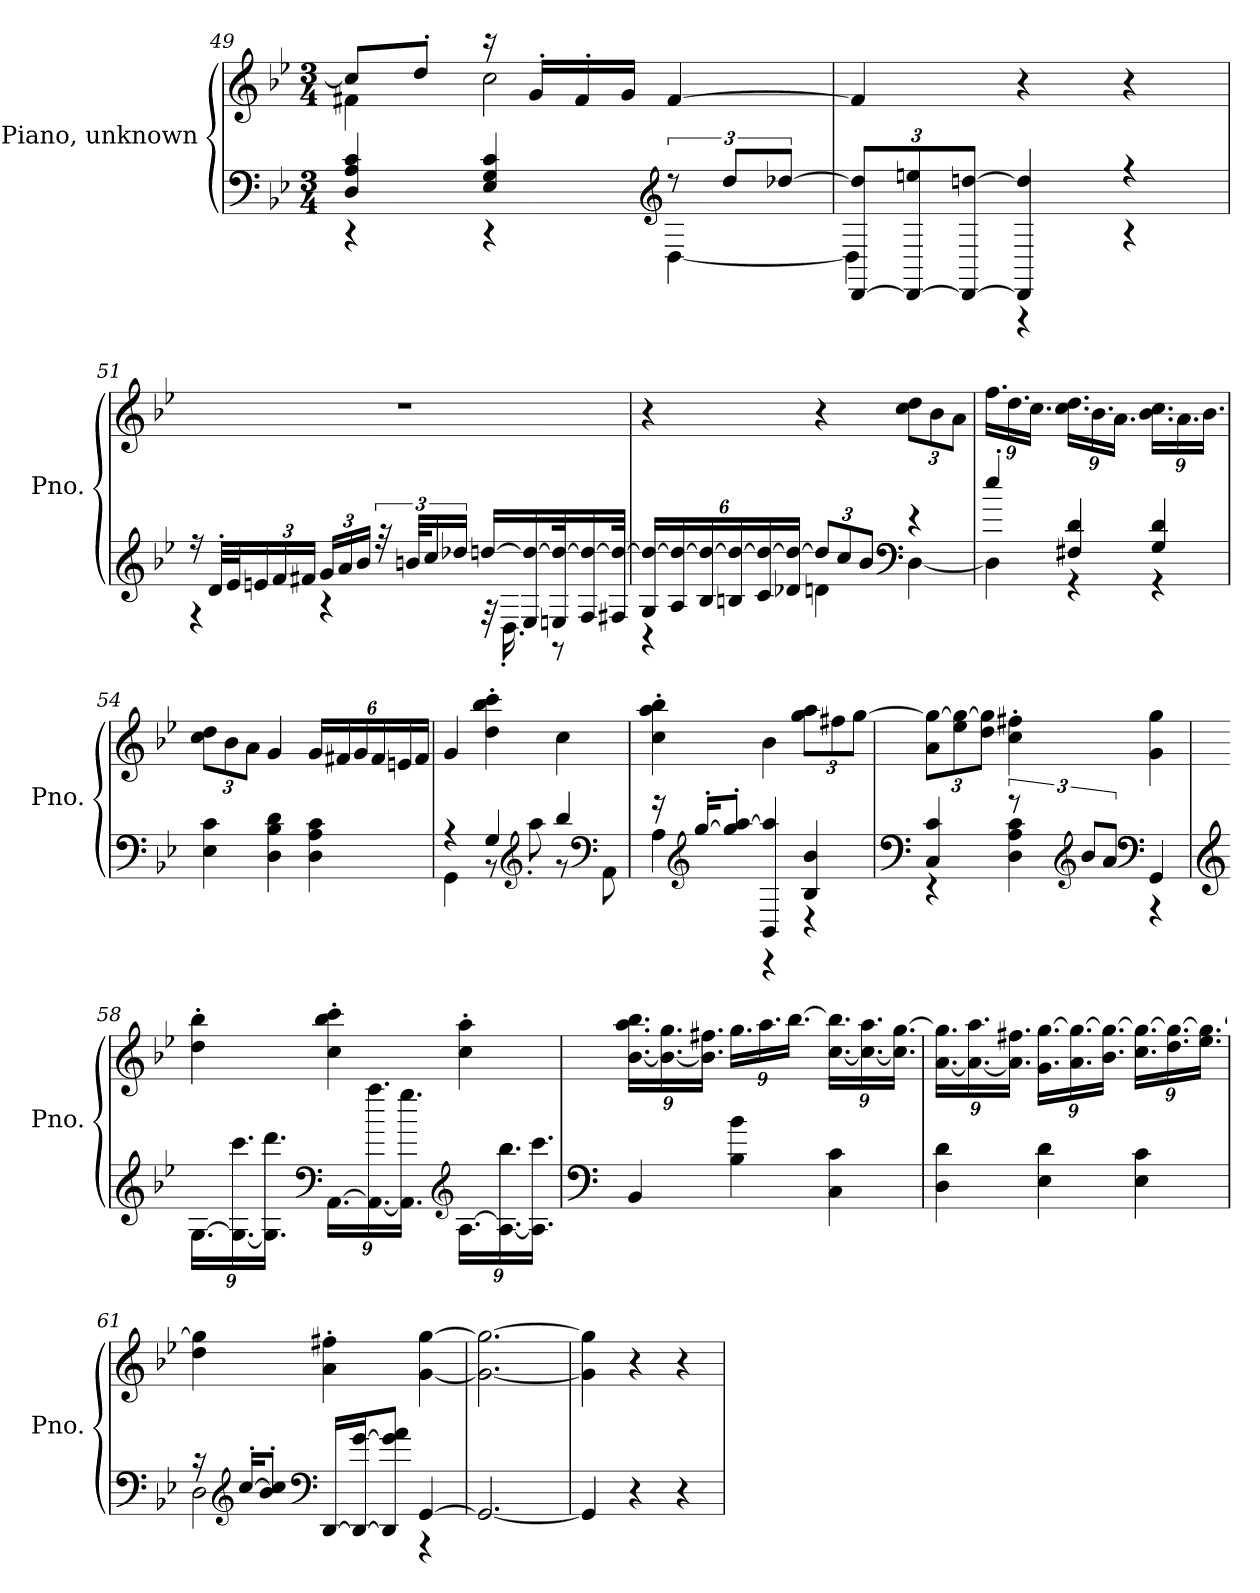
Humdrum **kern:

**kern	**kern
*part1	*part1
*staff2	*staff1
*I"Piano, unknown	*
*I'Pno.	*
!!LO:LB:g=z
*clefF4	*clefG2
*k[b-e-]	*k[b-e-]
*M3/4	*M3/4
=49	=49
*^	*^
4D/ 4A/ 4c/	4r	8cc/L]	4f#X\
.	.	8dd'/J	.
4E-/ 4G/ 4c/	4r	16r	2cc\
.	.	16g'/LL	.
.	.	16f#'/	.
.	.	16g/JJ	.
*clefG2	*	*	*
12r	[4D\	[4f#/	.
12dd/L	.	.	.
[12dd-X/J	.	.	.
*	*	*v	*v
=50	=50	=50
*Xbrackettup	*	*
[12DD/ 12dd-/]L	4D\]	4f#/]
12DD/_ 12een/	.	.
12DD/_ [12ddn/J	.	.
4DD/] 4dd/]	4r	4r
4r	4r	4r
=51	=51	=51
16r	4r	2.r
32d'/LLL	.	.
32e-/J	.	.
24en/	.	.
24f/	.	.
24f#X/JJ	.	.
24g/LL	4r	.
24a/	.	.
24b-/JJ	.	.
*brackettup	*	*
48r	.	.
48bn/KLL	.	.
24cc/	.	.
24dd-X/JJ	.	.
[16ddn/LL	32r	.
.	16.D'\	.
16E-/ 16dd/_	.	.
32En/ 32dd/_K	8r	.
16F/ 16dd/_	.	.
32F#X/ 32dd/_JJk	.	.
!!LO:LB:g=z
=52	=52	=52
*Xbrackettup	*	*
24G/ 24dd/_LL	4r	4r
24A/ 24dd/_	.	.
24B-/ 24dd/_	.	.
24Bn/ 24dd/_	.	.
24c/ 24dd/_	.	.
24d-X/ 24dd/_JJ	.	.
12dd/L]	4dn\	4r
12cc/	.	.
12b-/J	.	.
*clefF4	*	*
*	*	*Xbrackettup
4r	[4D\	12cc\ 12dd\L
.	.	12b-\
.	.	12a\J
=53	=53	=53
4ee-'/	4D\]	18.ff\LL
.	.	18.dd\
.	.	18.cc\JJ
4F#X/ 4d/	4r	18.cc\ 18.dd\LL
.	.	18.b-\
.	.	18.a\JJ
4G/ 4d/	4r	18.b-\ 18.cc\LL
.	.	18.a\
.	.	18.b-\JJ
*v	*v	*
=54	=54
4E-\ 4c\	12cc\ 12dd\L
.	12b-\
.	12a\J
4D\ 4B-\ 4d\	4g/
4D\ 4A\ 4c\	24g/LL
.	24f#X/
.	24g/
.	24f#/
.	24en/
.	24f#/JJ
!!LO:LB:g=z
=55	=55
*^	*
4r	4GG\	4g/
4G/	8r	4dd\' 4bb-\' 4ccc\'
*clefG2	*	*
.	8aa'\	.
4bb-/	8r	4cc\
*clefF4	*	*
.	8AA\	.
=56	=56	=56
16r	4A\	4cc\' 4aa\' 4bb-\'
*clefG2	*	*
[16gg'/KL	.	.
8gg/]' [8aa/'J	.	.
4BB-/ 4aa/]	4r	4b-\
4B-/ 4b-/	4r	12gg\ 12aa\L
.	.	12ff#X\
.	.	[12gg\J
=57	=57	=57
*clefF4	*	*
4C/ 4c/	4r	12a\ 12gg\_L
.	.	12ee-\ 12gg\_
.	.	12dd\ 12gg\]J
*brackettup	*	*
12r	4D\ 4A\ 4c\	4cc\' 4ff#X\'
*clefG2	*	*
12b-/L	.	.
12a/J	.	.
*clefF4	*	*
4GG/	4r	4g\ 4gg\
*v	*v	*
!!LO:LB:g=z
=58	=58
*clefG2	*
*Xbrackettup	*
[18.G\LL	4dd\' 4bb-\'
18.G\_ 18.ccc\	.
18.G\] 18.ddd\JJ	.
*clefF4	*
[18.AA\LL	4cc\' 4bb-\' 4ccc\'
18.AA\_ 18.aa\	.
18.AA\] 18.gg\JJ	.
*clefG2	*
[18.A\LL	4cc\' 4aa\'
18.A\_ 18.bb-\	.
18.A\] 18.ccc\JJ	.
=59	=59
*clefF4	*
4BB-/	[18.b-\ 18.aa\ 18.bb-\LL
.	18.b-\_ 18.gg\
.	18.b-\] 18.ff#X\JJ
4B-\ 4b-\	18.gg\LL
.	18.aa\
.	[18.bb-\JJ
4C\ 4c\	[18.cc\ 18.bb-\]LL
.	18.cc\_ 18.aa\
.	18.cc\] [18.gg\JJ
!!LO:PB:g=z
=60	=60
4D\ 4d\	[18.a\ 18.gg\]LL
.	18.a\_ 18.aa\
.	18.a\] 18.ff#X\JJ
4E-\ 4d\	18.g\ [18.gg\LL
.	18.a\ 18.gg\_
.	18.b-\ 18.gg\_JJ
4E-\ 4c\	18.cc\ 18.gg\_LL
.	18.dd\ 18.gg\_
.	18.ee-\ 18.gg\_JJ
=61	=61
*^	*
16r	2D\	4dd\ 4gg\]
*clefG2	*	*
[16cc'/KL	.	.
8b-/' 8cc/]'J	.	.
*clefF4	*	*
[16DD/LL	.	4a\' 4ff#X\'
16DD/_ [16g/J	.	.
8DD/] 8g/] 8a/J	.	.
[4GG/	4r	[4g\ [4gg\
*v	*v	*
=62	=62
2.GG/_	2.g\_ 2.gg\_
=63	=63
4GG/]	4g\] 4gg\]
4r	4r
4r	4r
=	=
*-	*-
